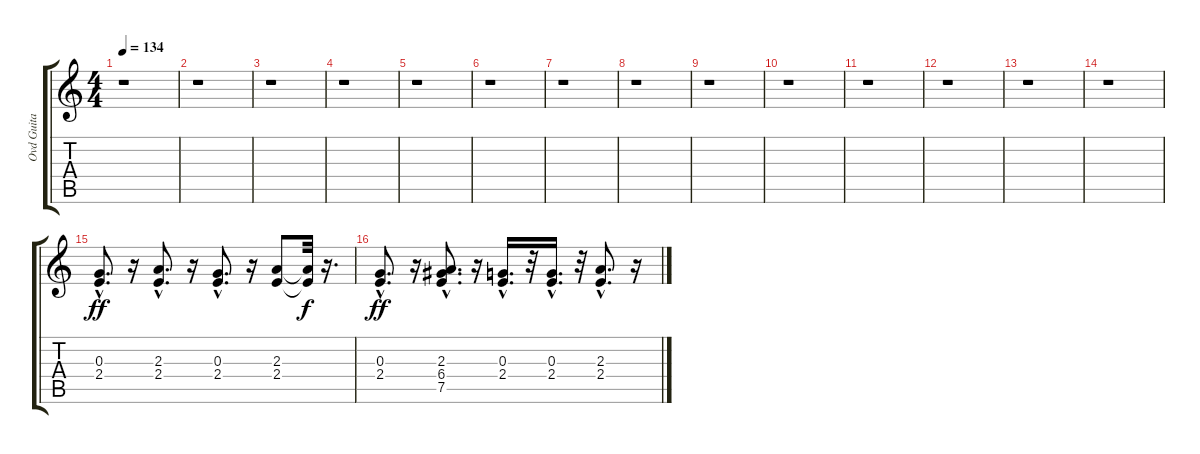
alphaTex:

\track ("Ovd Guita" "Ovd Guita") {instrument electricguitarclean}
\staff {score tabs}
\tuning (E4 B3 G3 D3 A2 E2) {hide}
\ts (4 4)
\tempo 134
\clef g2
\ks c
r.1{dy f} |
r.1 |
r.1 |
r.1 |
r.1 |
r.1 |
r.1 |
r.1 |
r.1 |
r.1 |
r.1 |
r.1 |
r.1 |
r.1 |
(0.3{hac} 2.4{hac}).8{d dy ff} r.16 (2.3{hac} 2.4).8{d} r.16 (0.3{hac} 2.4).8{d} r.16 (2.3 2.4).8 (2.3{t} 2.4{t}).32{dy f} r.16{d} |
(0.3{hac} 2.4{hac}).8{d dy ff} r.16 (2.3{hac} 6.4 7.5{hac}).8{d} r.16 (0.3{hac} 2.4).16{d} r.32 (0.3{hac} 2.4{hac}).16{d} r.32 (2.3{hac} 2.4{hac}).8{d} r.16
